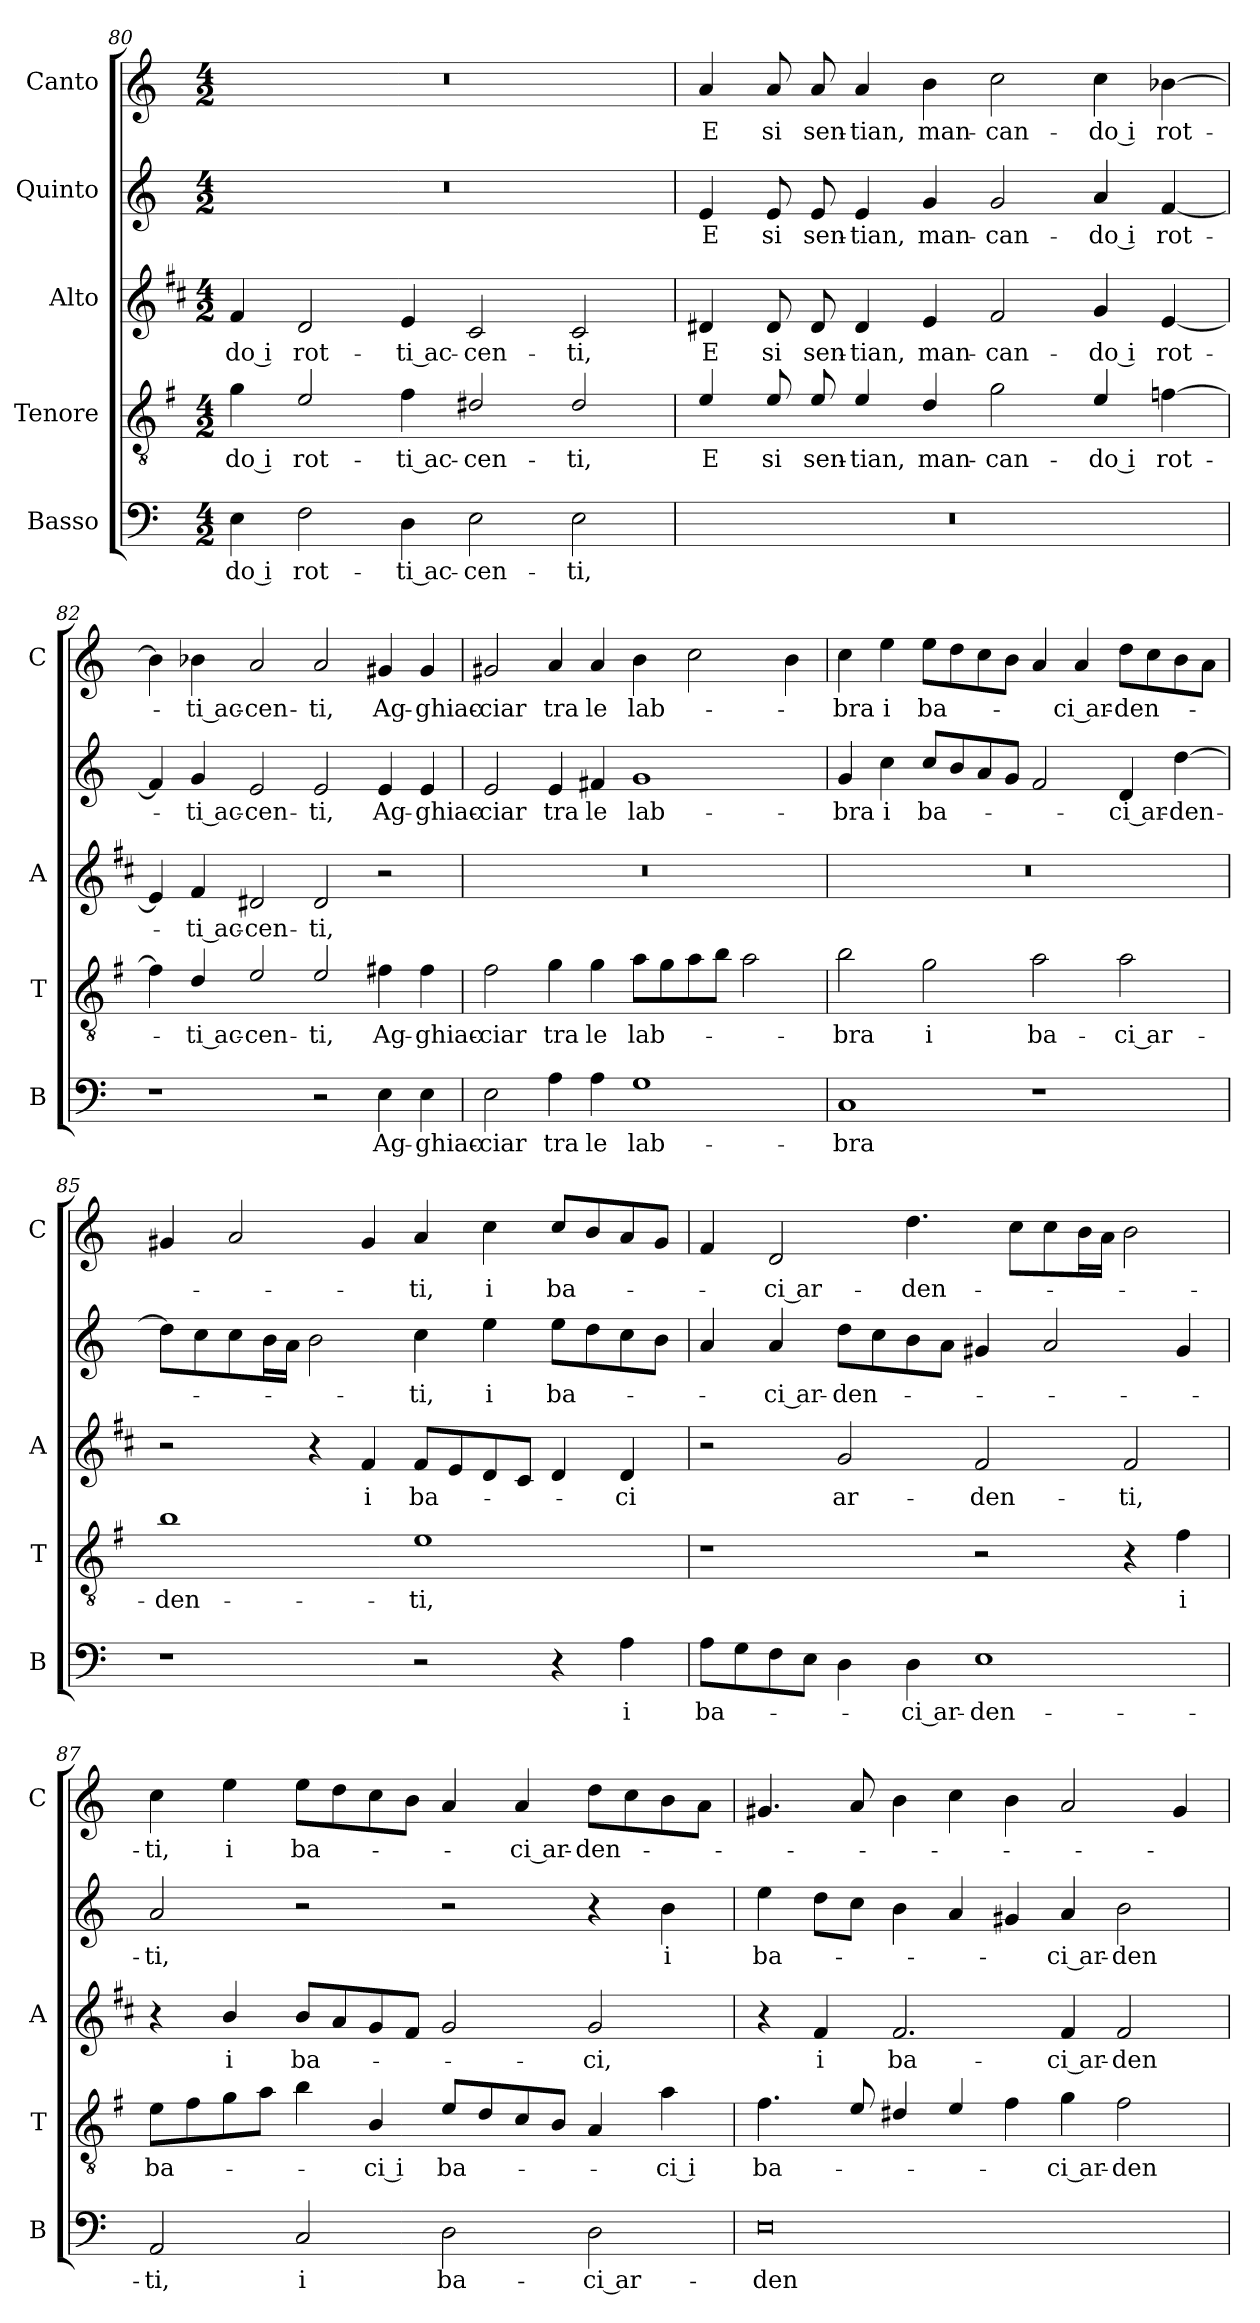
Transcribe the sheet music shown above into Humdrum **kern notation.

**kern	**text	**kern	**text	**kern	**text	**kern	**text	**kern	**text
*part5	*part5	*part4	*part4	*part3	*part3	*part2	*part2	*part1	*part1
*staff5	*staff5	*staff4	*staff4	*staff3	*staff3	*staff2	*staff2	*staff1	*staff1
*I"Basso	*	*I"Tenore	*	*I"Alto	*	*I"Quinto	*	*I"Canto	*
*I'B	*	*I'T	*	*I'A	*	*	*	*I'C	*
*clefF4	*	*clefGv2	*	*clefG2	*	*clefG2	*	*clefG2	*
*	*	*ITrd4c7	*	*ITrd1c2	*	*	*	*	*
*k[]	*	*k[]	*	*k[]	*	*k[]	*	*k[]	*
*C:	*	*C:	*	*C:	*	*C:	*	*C:	*
*M4/2	*	*M4/2	*	*M4/2	*	*M4/2	*	*M4/2	*
=80	=80	=80	=80	=80	=80	=80	=80	=80	=80
!	!LO:LY:b	!	!LO:LY:b	!	!LO:LY:b	!	!	!	!
4E\	-do i	4c\	-do i	4e/	-do i	0r	.	0r	.
!	!LO:LY:b	!	!LO:LY:b	!	!LO:LY:b	!	!	!	!
2F\	rot-	2A/	rot-	2c/	rot-	.	.	.	.
!	!LO:LY:b	!	!LO:LY:b	!	!LO:LY:b	!	!	!	!
4D\	-ti ac-	4B\	-ti ac-	4d/	-ti ac-	.	.	.	.
!	!LO:LY:b	!	!LO:LY:b	!	!LO:LY:b	!	!	!	!
2E\	-cen-	2G#X/	-cen-	2B/	-cen-	.	.	.	.
!	!LO:LY:b	!	!LO:LY:b	!	!LO:LY:b	!	!	!	!
2E\	-ti,	2G#/	-ti,	2B/	-ti,	.	.	.	.
=81	=81	=81	=81	=81	=81	=81	=81	=81	=81
!	!	!	!LO:LY:b	!	!LO:LY:b	!	!LO:LY:b	!	!LO:LY:b
0r	.	4A/	E	4c#X/	E	4e/	E	4a/	E
!	!	!	!LO:LY:b	!	!LO:LY:b	!	!LO:LY:b	!	!LO:LY:b
.	.	8A/	si	8c#/	si	8e/	si	8a/	si
!	!	!	!LO:LY:b	!	!LO:LY:b	!	!LO:LY:b	!	!LO:LY:b
.	.	8A/	sen-	8c#/	sen-	8e/	sen-	8a/	sen-
!	!	!	!LO:LY:b	!	!LO:LY:b	!	!LO:LY:b	!	!LO:LY:b
.	.	4A/	-tian,	4c#/	-tian,	4e/	-tian,	4a/	-tian,
!	!	!	!LO:LY:b	!	!LO:LY:b	!	!LO:LY:b	!	!LO:LY:b
.	.	4G/	man-	4d/	man-	4g/	man-	4b\	man-
!	!	!	!LO:LY:b	!	!LO:LY:b	!	!LO:LY:b	!	!LO:LY:b
.	.	2c\	-can-	2e/	-can-	2g/	-can-	2cc\	-can-
!	!	!	!LO:LY:b	!	!LO:LY:b	!	!LO:LY:b	!	!LO:LY:b
.	.	4A/	-do i	4f/	-do i	4a/	-do i	4cc\	-do i
!	!	!	!LO:LY:b	!	!LO:LY:b	!	!LO:LY:b	!	!LO:LY:b
.	.	[4B-X\	rot-	[4d/	rot-	[4f/	rot-	[4b-X\	rot-
!!LO:LB:g=z
=82	=82	=82	=82	=82	=82	=82	=82	=82	=82
1r	.	4B-\]	.	4d/]	.	4f/]	.	4b-\]	.
!	!	!	!LO:LY:b	!	!LO:LY:b	!	!LO:LY:b	!	!LO:LY:b
.	.	4G/	-ti ac-	4e/	-ti ac-	4g/	-ti ac-	4b-X\	-ti ac-
!	!	!	!LO:LY:b	!	!LO:LY:b	!	!LO:LY:b	!	!LO:LY:b
.	.	2A/	-cen-	2c#X/	-cen-	2e/	-cen-	2a/	-cen-
!	!	!	!LO:LY:b	!	!LO:LY:b	!	!LO:LY:b	!	!LO:LY:b
2r	.	2A/	-ti,	2c#/	-ti,	2e/	-ti,	2a/	-ti,
!	!LO:LY:b	!	!LO:LY:b	!	!	!	!LO:LY:b	!	!LO:LY:b
4E\	Ag-	4Bn\	Ag-	2r	.	4e/	Ag-	4g#X/	Ag-
!	!LO:LY:b	!	!LO:LY:b	!	!	!	!LO:LY:b	!	!LO:LY:b
4E\	-ghiac-	4B\	-ghiac-	.	.	4e/	-ghiac-	4g#/	-ghiac-
=83	=83	=83	=83	=83	=83	=83	=83	=83	=83
!	!LO:LY:b	!	!LO:LY:b	!	!	!	!LO:LY:b	!	!LO:LY:b
2E\	-ciar	2B\	-ciar	0r	.	2e/	-ciar	2g#X/	-ciar
!	!LO:LY:b	!	!LO:LY:b	!	!	!	!LO:LY:b	!	!LO:LY:b
4A\	tra	4c\	tra	.	.	4e/	tra	4a/	tra
!	!LO:LY:b	!	!LO:LY:b	!	!	!	!LO:LY:b	!	!LO:LY:b
4A\	le	4c\	le	.	.	4f#X/	le	4a/	le
!	!LO:LY:b	!	!LO:LY:b	!	!	!	!LO:LY:b	!	!LO:LY:b
1G	lab-	8d\L	lab-	.	.	1g	lab-	4b\	lab-
.	.	8c\	.	.	.	.	.	.	.
.	.	8d\	.	.	.	.	.	2cc\	.
.	.	8e\J	.	.	.	.	.	.	.
.	.	2d\	.	.	.	.	.	.	.
.	.	.	.	.	.	.	.	4b\	.
=84	=84	=84	=84	=84	=84	=84	=84	=84	=84
!	!LO:LY:b	!	!LO:LY:b	!	!	!	!LO:LY:b	!	!LO:LY:b
1C	-bra	2e\	-bra	0r	.	4g/	-bra	4cc\	-bra
!	!	!	!	!	!	!	!LO:LY:b	!	!LO:LY:b
.	.	.	.	.	.	4cc\	i	4ee\	i
!	!	!	!LO:LY:b	!	!	!	!LO:LY:b	!	!LO:LY:b
.	.	2c\	i	.	.	8cc/L	ba-	8ee\L	ba-
.	.	.	.	.	.	8b/	.	8dd\	.
.	.	.	.	.	.	8a/	.	8cc\	.
.	.	.	.	.	.	8g/J	.	8b\J	.
!	!	!	!LO:LY:b	!	!	!	!	!	!
1r	.	2d\	ba-	.	.	2f/	.	4a/	.
!	!	!	!	!	!	!	!	!	!LO:LY:b
.	.	.	.	.	.	.	.	4a/	-ci ar-
!	!	!	!LO:LY:b	!	!	!	!LO:LY:b	!	!LO:LY:b
.	.	2d\	-ci ar-	.	.	4d/	-ci ar-	8dd\L	-den-
.	.	.	.	.	.	.	.	8cc\	.
!	!	!	!	!	!	!	!LO:LY:b	!	!
.	.	.	.	.	.	[4dd\	-den-	8b\	.
.	.	.	.	.	.	.	.	8a\J	.
!!LO:PB:g=z
=85	=85	=85	=85	=85	=85	=85	=85	=85	=85
!	!	!	!LO:LY:b	!	!	!	!	!	!
1r	.	1e	-den-	2r	.	8dd\L]	.	4g#X/	.
.	.	.	.	.	.	8cc\	.	.	.
.	.	.	.	.	.	8cc\	.	2a/	.
.	.	.	.	.	.	16b\L	.	.	.
.	.	.	.	.	.	16a\JJ	.	.	.
.	.	.	.	4r	.	2b\	.	.	.
!	!	!	!	!	!LO:LY:b	!	!	!	!
.	.	.	.	4e/	i	.	.	4g#/	.
!	!	!	!LO:LY:b	!	!LO:LY:b	!	!LO:LY:b	!	!LO:LY:b
2r	.	1A	-ti,	8e/L	ba-	4cc\	-ti,	4a/	-ti,
.	.	.	.	8d/	.	.	.	.	.
!	!	!	!	!	!	!	!LO:LY:b	!	!LO:LY:b
.	.	.	.	8c/	.	4ee\	i	4cc\	i
.	.	.	.	8B/J	.	.	.	.	.
!	!	!	!	!	!	!	!LO:LY:b	!	!LO:LY:b
4r	.	.	.	4c/	.	8ee\L	ba-	8cc/L	ba-
.	.	.	.	.	.	8dd\	.	8b/	.
!	!LO:LY:b	!	!	!	!LO:LY:b	!	!	!	!
4A\	i	.	.	4c/	-ci	8cc\	.	8a/	.
.	.	.	.	.	.	8b\J	.	8g#/J	.
=86	=86	=86	=86	=86	=86	=86	=86	=86	=86
!	!LO:LY:b	!	!	!	!	!	!	!	!
8A\L	ba-	1r	.	2r	.	4a/	.	4f/	.
8G\	.	.	.	.	.	.	.	.	.
!	!	!	!	!	!	!	!LO:LY:b	!	!LO:LY:b
8F\	.	.	.	.	.	4a/	-ci ar-	2d/	-ci ar-
8E\J	.	.	.	.	.	.	.	.	.
!	!	!	!	!	!LO:LY:b	!	!LO:LY:b	!	!
4D\	.	.	.	2f/	ar-	8dd\L	-den-	.	.
.	.	.	.	.	.	8cc\	.	.	.
!	!LO:LY:b	!	!	!	!	!	!	!	!LO:LY:b
4D\	-ci ar-	.	.	.	.	8b\	.	4.dd\	-den-
.	.	.	.	.	.	8a\J	.	.	.
!	!LO:LY:b	!	!	!	!LO:LY:b	!	!	!	!
1E	-den-	2r	.	2e/	-den-	4g#X/	.	.	.
.	.	.	.	.	.	.	.	8cc\L	.
.	.	.	.	.	.	2a/	.	8cc\	.
.	.	.	.	.	.	.	.	16b\L	.
.	.	.	.	.	.	.	.	16a\JJ	.
!	!	!	!	!	!LO:LY:b	!	!	!	!
.	.	4r	.	2e/	-ti,	.	.	2b\	.
!	!	!	!LO:LY:b	!	!	!	!	!	!
.	.	4B\	i	.	.	4g#/	.	.	.
=87	=87	=87	=87	=87	=87	=87	=87	=87	=87
!	!LO:LY:b	!	!LO:LY:b	!	!	!	!LO:LY:b	!	!LO:LY:b
2AA/	-ti,	8A\L	ba-	4r	.	2a/	-ti,	4cc\	-ti,
.	.	8B\	.	.	.	.	.	.	.
!	!	!	!	!	!LO:LY:b	!	!	!	!LO:LY:b
.	.	8c\	.	4a/	i	.	.	4ee\	i
.	.	8d\J	.	.	.	.	.	.	.
!	!LO:LY:b	!	!	!	!LO:LY:b	!	!	!	!LO:LY:b
2C/	i	4e\	.	8a/L	ba-	2r	.	8ee\L	ba-
.	.	.	.	8g/	.	.	.	8dd\	.
!	!	!	!LO:LY:b	!	!	!	!	!	!
.	.	4E/	-ci i	8f/	.	.	.	8cc\	.
.	.	.	.	8e/J	.	.	.	8b\J	.
!	!LO:LY:b	!	!LO:LY:b	!	!	!	!	!	!
2D\	ba-	8A/L	ba-	2f/	.	2r	.	4a/	.
.	.	8G/	.	.	.	.	.	.	.
!	!	!	!	!	!	!	!	!	!LO:LY:b
.	.	8F/	.	.	.	.	.	4a/	-ci ar-
.	.	8E/J	.	.	.	.	.	.	.
!	!LO:LY:b	!	!	!	!LO:LY:b	!	!	!	!LO:LY:b
2D\	-ci ar-	4D/	.	2f/	-ci,	4r	.	8dd\L	-den-
.	.	.	.	.	.	.	.	8cc\	.
!	!	!	!LO:LY:b	!	!	!	!LO:LY:b	!	!
.	.	4d\	-ci i	.	.	4b\	i	8b\	.
.	.	.	.	.	.	.	.	8a\J	.
!!LO:LB:g=z
=88	=88	=88	=88	=88	=88	=88	=88	=88	=88
!	!LO:LY:b	!	!LO:LY:b	!	!	!	!LO:LY:b	!	!
0E	-den-	4.B\	ba-	4r	.	4ee\	ba-	4.g#X/	.
!	!	!	!	!	!LO:LY:b	!	!	!	!
.	.	.	.	4e/	i	8dd\L	.	.	.
.	.	8A/	.	.	.	8cc\J	.	8a/	.
!	!	!	!	!	!LO:LY:b	!	!	!	!
.	.	4G#X/	.	2.e/	ba-	4b\	.	4b\	.
.	.	4A/	.	.	.	4a/	.	4cc\	.
.	.	4B\	.	.	.	4g#X/	.	4b\	.
!	!	!	!LO:LY:b	!	!LO:LY:b	!	!LO:LY:b	!	!
.	.	4c\	-ci ar-	4e/	-ci ar-	4a/	-ci ar-	2a/	.
!	!	!	!LO:LY:b	!	!LO:LY:b	!	!LO:LY:b	!	!
.	.	2B\	-den-	2e/	-den-	2b\	-den-	.	.
.	.	.	.	.	.	.	.	4g#/	.
=	=	=	=	=	=	=	=	=	=
*-	*-	*-	*-	*-	*-	*-	*-	*-	*-
